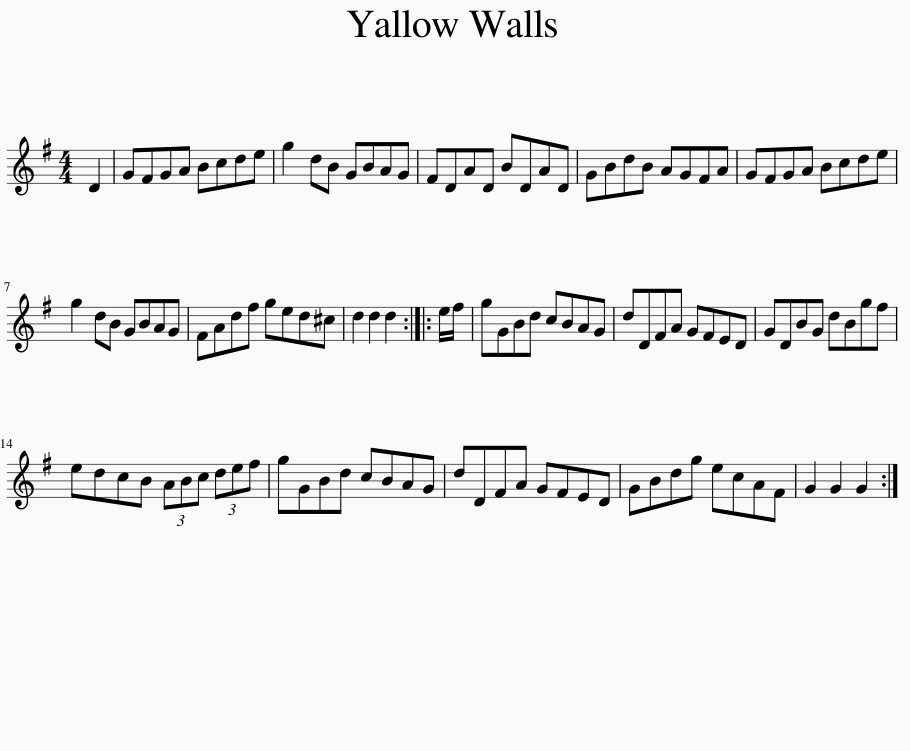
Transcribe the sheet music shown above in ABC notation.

X:1
L:1/8
M:4/4
I:linebreak $
K:G
V:1 treble
V:1
 D2 | GFGA Bcde | g2 dB GBAG | FDAD BDAD | GBdB AGFA | %5
 GFGA Bcde |$ g2 dB GBAG | FAdf ged^c | d2 d2 d2 :: e/f/ | %10
 gGBd cBAG | dDFA GFED | GDBG dBgf |$ edcB (3ABc (3def | gGBd cBAG | %15
 dDFA GFED | GBdg ecAF | G2 G2 G2 :| %18
